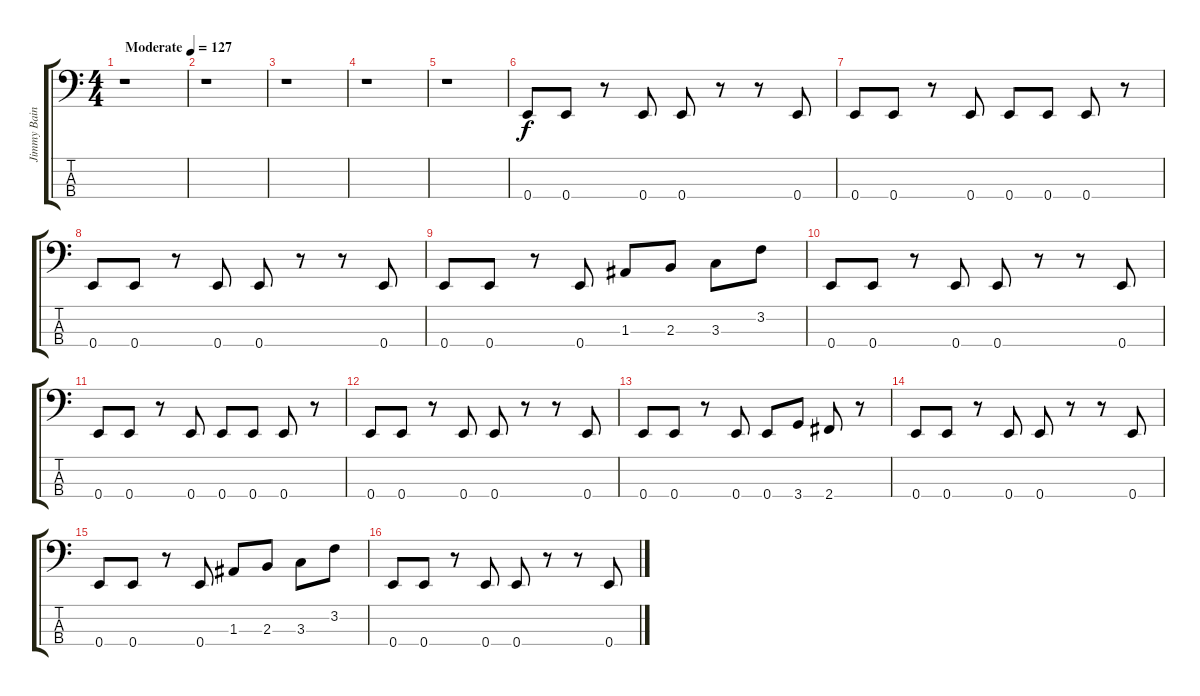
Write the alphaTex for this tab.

\track ("Jimmy Bain" "Jimmy Bain") {instrument electricbasspick}
\staff {score tabs}
\tuning (G2 D2 A1 E1) {hide}
\ts (4 4)
\tempo (127 "Moderate")
\clef f4
\ks c
r.1{dy f instrument electricbasspick} |
r.1 |
r.1 |
r.1 |
r.1 |
0.4.8 0.4.8 r.8 0.4.8 0.4.8 r.8 r.8 0.4.8 |
0.4.8 0.4.8 r.8 0.4.8 0.4.8 0.4.8 0.4.8 r.8 |
0.4.8 0.4.8 r.8 0.4.8 0.4.8 r.8 r.8 0.4.8 |
0.4.8 0.4.8 r.8 0.4.8 1.3.8 2.3.8 3.3.8 3.2.8 |
0.4.8 0.4.8 r.8 0.4.8 0.4.8 r.8 r.8 0.4.8 |
0.4.8 0.4.8 r.8 0.4.8 0.4.8 0.4.8 0.4.8 r.8 |
0.4.8 0.4.8 r.8 0.4.8 0.4.8 r.8 r.8 0.4.8 |
0.4.8 0.4.8 r.8 0.4.8 0.4.8 3.4.8 2.4.8 r.8 |
0.4.8 0.4.8 r.8 0.4.8 0.4.8 r.8 r.8 0.4.8 |
0.4.8 0.4.8 r.8 0.4.8 1.3.8 2.3.8 3.3.8 3.2.8 |
0.4.8 0.4.8 r.8 0.4.8 0.4.8 r.8 r.8 0.4.8
